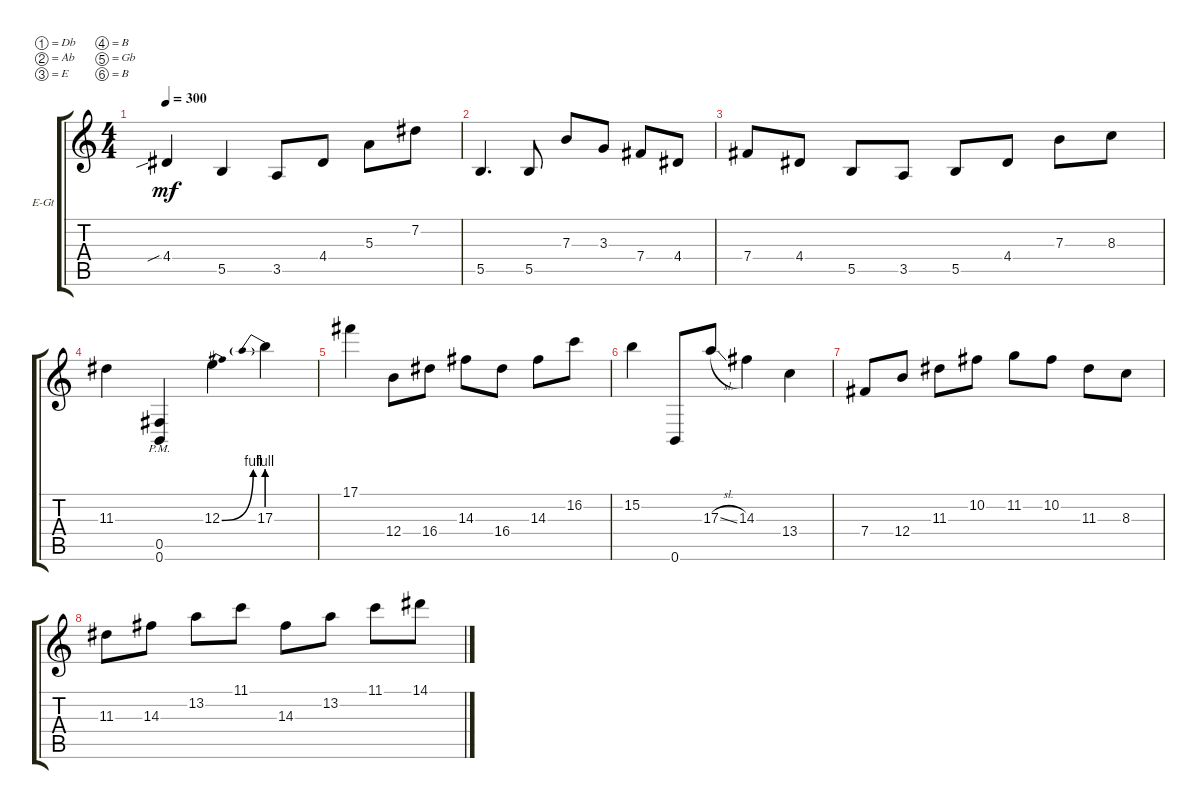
\defaultSystemsLayout 4
\bracketExtendMode groupsimilarinstruments
\firstSystemTrackNameOrientation horizontal
\otherSystemsTrackNameOrientation horizontal
\track ("Electric Guitar" "E-Gt") {instrument distortionguitar}
\staff {score tabs}
\tuning (Db4 Ab3 E3 B2 Gb2 B1)
\ts (4 4)
\tempo 300
\clef g2
\ks c
4.4{sib}.4{dy mf} 5.5.4 3.5.8 4.4.8 5.3.8 7.2.8 |
5.5.4{d} 5.5.8 7.3.8 3.3.8 7.4.8 4.4.8 |
7.4.8 4.4.8 5.5.8 3.5.8 5.5.8 4.4.8 7.3.8 8.3.8 |
11.3.4 (0.6{pm} 0.5{pm}).4 12.3{be (bend 0 0 35.4 4)}.4 17.3{be (prebend 0 4 60 4)}.4 |
17.1.4 12.4.8 16.4.8 14.3.8 16.4.8 14.3.8 16.2.8 |
15.2.4 0.6.8 17.3{sl}.8 14.3.4 13.4.4 |
7.4.8 12.4.8 11.3.8 10.2.8 11.2.8 10.2.8 11.3.8 8.3.8 |
11.3.8 14.3.8 13.2.8 11.1.8 14.3.8 13.2.8 11.1.8 14.1.8
